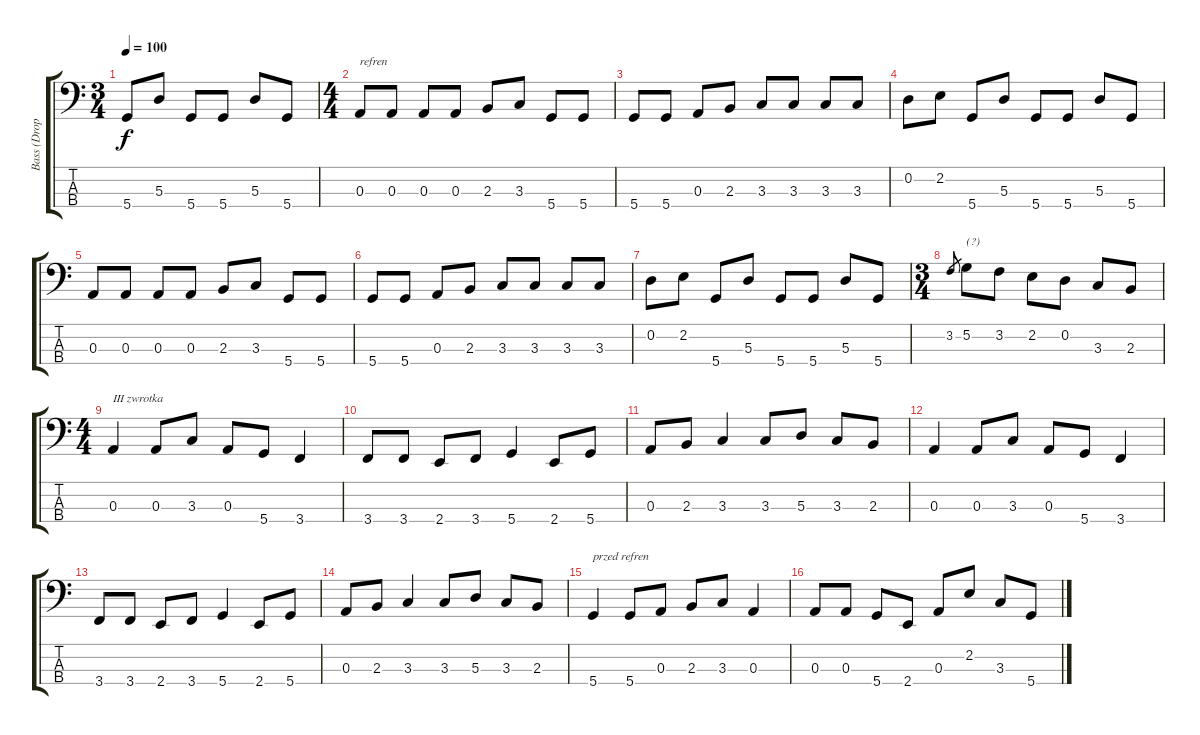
\track ("Bass (Dropped D)" "Bass (Drop") {instrument electricbassfinger}
\staff {score tabs}
\tuning (G2 D2 A1 D1) {hide}
\ts (3 4)
\tempo 100
\clef f4
\ks c
5.4.8{dy f} 5.3.8 5.4.8 5.4.8 5.3.8 5.4.8 |
\ts (4 4)
0.3.8{txt "refren"} 0.3.8 0.3.8 0.3.8 2.3.8 3.3.8 5.4.8 5.4.8 |
5.4.8 5.4.8 0.3.8 2.3.8 3.3.8 3.3.8 3.3.8 3.3.8 |
0.2.8 2.2.8 5.4.8 5.3.8 5.4.8 5.4.8 5.3.8 5.4.8 |
0.3.8 0.3.8 0.3.8 0.3.8 2.3.8 3.3.8 5.4.8 5.4.8 |
5.4.8 5.4.8 0.3.8 2.3.8 3.3.8 3.3.8 3.3.8 3.3.8 |
0.2.8 2.2.8 5.4.8 5.3.8 5.4.8 5.4.8 5.3.8 5.4.8 |
\ts (3 4)
3.2.8{gr} 5.2.8{txt "(?)"} 3.2.8 2.2.8 0.2.8 3.3.8 2.3.8 |
\ts (4 4)
0.3.4{txt "III zwrotka"} 0.3.8 3.3.8 0.3.8 5.4.8 3.4.4 |
3.4.8 3.4.8 2.4.8 3.4.8 5.4.4 2.4.8 5.4.8 |
0.3.8 2.3.8 3.3.4 3.3.8 5.3.8 3.3.8 2.3.8 |
0.3.4 0.3.8 3.3.8 0.3.8 5.4.8 3.4.4 |
3.4.8 3.4.8 2.4.8 3.4.8 5.4.4 2.4.8 5.4.8 |
0.3.8 2.3.8 3.3.4 3.3.8 5.3.8 3.3.8 2.3.8 |
5.4.4{txt "przed refren"} 5.4.8 0.3.8 2.3.8 3.3.8 0.3.4 |
0.3.8 0.3.8 5.4.8 2.4.8 0.3.8 2.2.8 3.3.8 5.4.8
